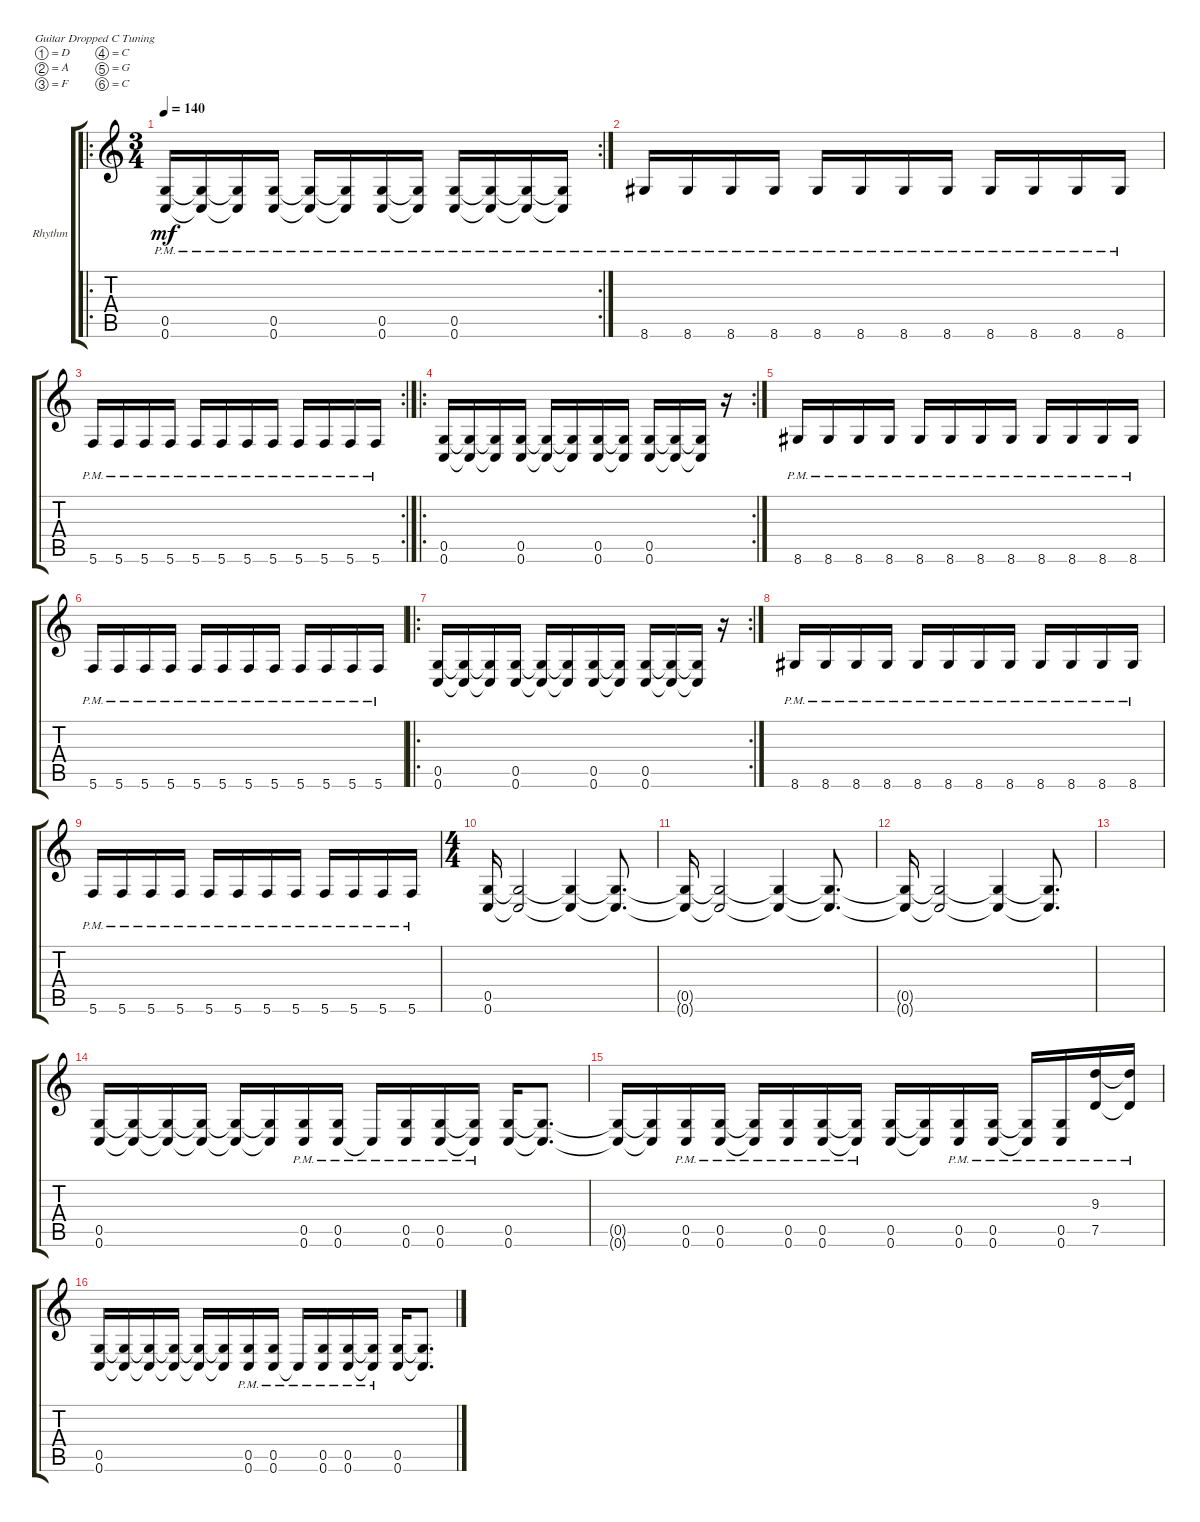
\defaultSystemsLayout 4
\bracketExtendMode groupsimilarinstruments
\firstSystemTrackNameOrientation horizontal
\otherSystemsTrackNameOrientation horizontal
\track ("Rhythm" "Rhythm") {instrument distortionguitar}
\staff {score tabs}
\tuning (D4 A3 F3 C3 G2 C2)
\ro
\rc 2
\ts (3 4)
\tempo 140
\clef g2
\ks c
(0.6{pm} 0.5{pm}).16{dy mf} (0.6{pm t} 0.5{pm t}).16 (0.6{pm t} 0.5{pm t}).16 (0.6{pm} 0.5{pm}).16 (0.5{pm t} 0.6{pm t}).16 (0.5{pm t} 0.6{pm t}).16 (0.6{pm} 0.5{pm}).16 (0.6{pm t} 0.5{pm t}).16 (0.6{pm} 0.5{pm}).16 (0.6{pm t} 0.5{pm t}).16 (0.6{pm t} 0.5{pm t}).16 (0.6{pm t} 0.5{pm t}).16 |
8.6{pm}.16 8.6{pm}.16 8.6{pm}.16 8.6{pm}.16 8.6{pm}.16 8.6{pm}.16 8.6{pm}.16 8.6{pm}.16 8.6{pm}.16 8.6{pm}.16 8.6{pm}.16 8.6{pm}.16 |
\rc 2
5.6{pm}.16 5.6{pm}.16 5.6{pm}.16 5.6{pm}.16 5.6{pm}.16 5.6{pm}.16 5.6{pm}.16 5.6{pm}.16 5.6{pm}.16 5.6{pm}.16 5.6{pm}.16 5.6{pm}.16 |
\ro
\rc 2
(0.6 0.5).16 (0.6{t} 0.5{t}).16 (0.6{t} 0.5{t}).16 (0.5 0.6).16 (0.5{t} 0.6{t}).16 (0.5{t} 0.6{t}).16 (0.6 0.5).16 (0.6{t} 0.5{t}).16 (0.5 0.6).16 (0.6{t} 0.5{t}).16 (0.6{t} 0.5{t}).16 r.16 |
8.6{pm}.16 8.6{pm}.16 8.6{pm}.16 8.6{pm}.16 8.6{pm}.16 8.6{pm}.16 8.6{pm}.16 8.6{pm}.16 8.6{pm}.16 8.6{pm}.16 8.6{pm}.16 8.6{pm}.16 |
5.6{pm}.16 5.6{pm}.16 5.6{pm}.16 5.6{pm}.16 5.6{pm}.16 5.6{pm}.16 5.6{pm}.16 5.6{pm}.16 5.6{pm}.16 5.6{pm}.16 5.6{pm}.16 5.6{pm}.16 |
\ro
\rc 2
(0.6 0.5).16 (0.6{t} 0.5{t}).16 (0.6{t} 0.5{t}).16 (0.5 0.6).16 (0.5{t} 0.6{t}).16 (0.5{t} 0.6{t}).16 (0.6 0.5).16 (0.6{t} 0.5{t}).16 (0.5 0.6).16 (0.6{t} 0.5{t}).16 (0.6{t} 0.5{t}).16 r.16 |
8.6{pm}.16 8.6{pm}.16 8.6{pm}.16 8.6{pm}.16 8.6{pm}.16 8.6{pm}.16 8.6{pm}.16 8.6{pm}.16 8.6{pm}.16 8.6{pm}.16 8.6{pm}.16 8.6{pm}.16 |
5.6{pm}.16 5.6{pm}.16 5.6{pm}.16 5.6{pm}.16 5.6{pm}.16 5.6{pm}.16 5.6{pm}.16 5.6{pm}.16 5.6{pm}.16 5.6{pm}.16 5.6{pm}.16 5.6{pm}.16 |
\ts (4 4)
(0.6 0.5).16 (0.6{t} 0.5{t}).2 (0.6{t} 0.5{t}).4 (0.6{t} 0.5{t}).8{d} |
(0.6{t} 0.5{t}).16 (0.5{t} 0.6{t}).2 (0.5{t} 0.6{t}).4 (0.5{t} 0.6{t}).8{d} |
(0.5{t} 0.6{t}).16 (0.6{t} 0.5{t}).2 (0.6{t} 0.5{t}).4 (0.6{t} 0.5{t}).8{d} |
|
(0.6 0.5).16 (0.5{t} 0.6{t}).16 (0.5{t} 0.6{t}).16 (0.5{t} 0.6{t}).16 (0.5{t} 0.6{t}).16 (0.5{t} 0.6{t}).16 (0.6{pm} 0.5{pm}).16 (0.5{pm} 0.6{pm}).16 0.6{pm t}.16 (0.6{pm} 0.5{pm}).16 (0.5{pm} 0.6{pm}).16 (0.6{pm t} 0.5{pm t}).16 (0.6 0.5).16 (0.6{t} 0.5{t}).8{d} |
(0.6{t} 0.5{t}).16 (0.6{t} 0.5{t}).16 (0.5{pm} 0.6{pm}).16 (0.6{pm} 0.5{pm}).16 (0.5{pm t} 0.6{pm t}).16 (0.6{pm} 0.5{pm}).16 (0.5{pm} 0.6{pm}).16 (0.6{pm t} 0.5{pm t}).16 (0.5 0.6).16 (0.6{t} 0.5{t}).16 (0.6{pm} 0.5{pm}).16 (0.6{pm} 0.5{pm}).16 (0.5{pm t} 0.6{pm t}).16 (0.6{pm} 0.5{pm}).16 (7.5{pm} 9.3).16 (7.5{pm t} 9.3{t}).16 |
(0.6 0.5).16 (0.5{t} 0.6{t}).16 (0.5{t} 0.6{t}).16 (0.5{t} 0.6{t}).16 (0.5{t} 0.6{t}).16 (0.5{t} 0.6{t}).16 (0.6{pm} 0.5{pm}).16 (0.5{pm} 0.6{pm}).16 0.6{pm t}.16 (0.6{pm} 0.5{pm}).16 (0.5{pm} 0.6{pm}).16 (0.6{pm t} 0.5{pm t}).16 (0.6 0.5).16 (0.6{t} 0.5{t}).8{d}
